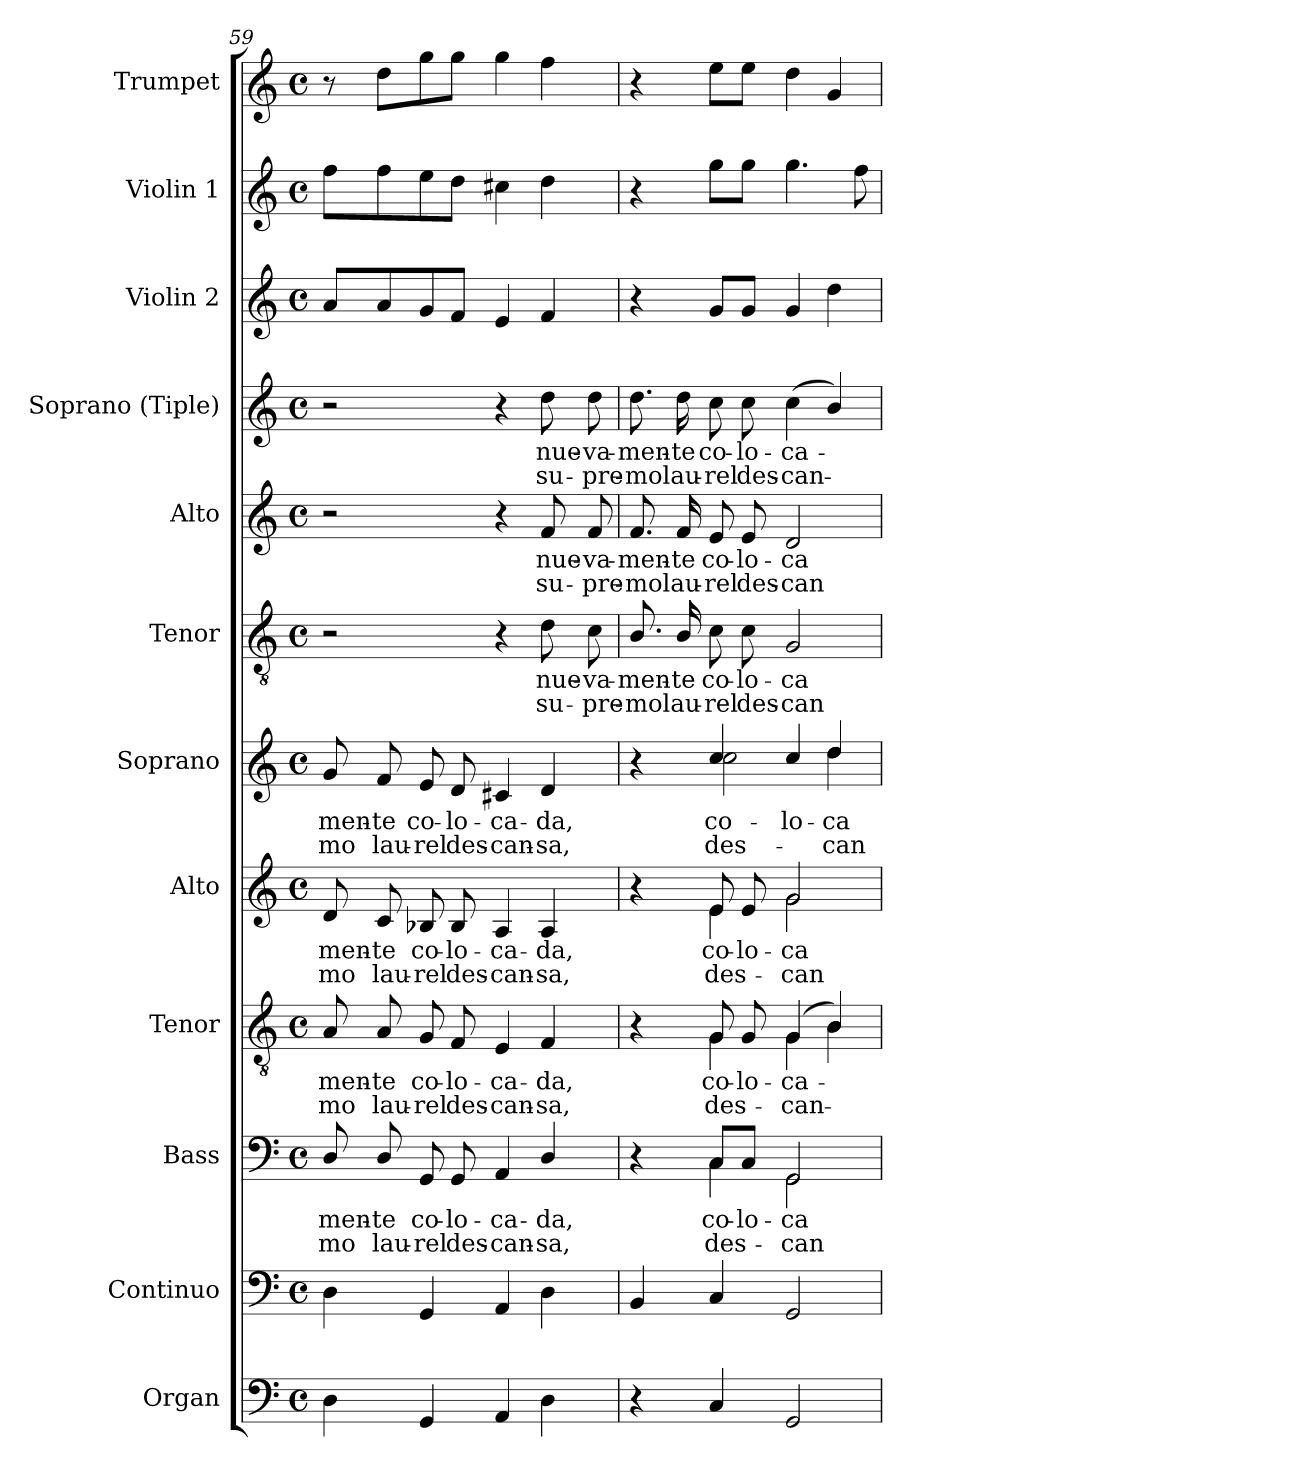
**kern	**kern	**kern	**text	**text	**kern	**text	**text	**kern	**text	**text	**kern	**text	**text	**kern	**text	**text	**kern	**text	**text	**kern	**text	**text	**kern	**kern	**kern
*part12	*part11	*part10	*part10	*part10	*part9	*part9	*part9	*part8	*part8	*part8	*part7	*part7	*part7	*part6	*part6	*part6	*part5	*part5	*part5	*part4	*part4	*part4	*part3	*part2	*part1
*staff12	*staff11	*staff10	*staff10	*staff10	*staff9	*staff9	*staff9	*staff8	*staff8	*staff8	*staff7	*staff7	*staff7	*staff6	*staff6	*staff6	*staff5	*staff5	*staff5	*staff4	*staff4	*staff4	*staff3	*staff2	*staff1
*I"Organ	*I"Continuo	*I"Bass	*	*	*I"Tenor	*	*	*I"Alto	*	*	*I"Soprano	*	*	*I"Tenor	*	*	*I"Alto	*	*	*I"Soprano (Tiple)	*	*	*I"Violin 2	*I"Violin 1	*I"Trumpet
*I'Org.	*I'Cont.	*I'B.	*	*	*I'T.	*	*	*I'A.	*	*	*I'S.	*	*	*I'T.	*	*	*I'A.	*	*	*I'S.	*	*	*I'Vln. 2	*I'Vln. 1	*I'Tpt.
!!LO:PB:g=z
*clefF4	*clefF4	*clefF4	*	*	*clefGv2	*	*	*clefG2	*	*	*clefG2	*	*	*clefGv2	*	*	*clefG2	*	*	*clefG2	*	*	*clefG2	*clefG2	*clefG2
*	*	*	*	*	*ITrd7c12	*	*	*	*	*	*	*	*	*ITrd7c12	*	*	*	*	*	*	*	*	*	*	*
*k[]	*k[]	*k[]	*	*	*k[]	*	*	*k[]	*	*	*k[]	*	*	*k[]	*	*	*k[]	*	*	*k[]	*	*	*k[]	*k[]	*k[]
*C:	*C:	*C:	*	*	*C:	*	*	*C:	*	*	*C:	*	*	*C:	*	*	*C:	*	*	*C:	*	*	*C:	*C:	*C:
*M4/4	*M4/4	*M4/4	*	*	*M4/4	*	*	*M4/4	*	*	*M4/4	*	*	*M4/4	*	*	*M4/4	*	*	*M4/4	*	*	*M4/4	*M4/4	*M4/4
*met(c)	*met(c)	*met(c)	*	*	*met(c)	*	*	*met(c)	*	*	*met(c)	*	*	*met(c)	*	*	*met(c)	*	*	*met(c)	*	*	*met(c)	*met(c)	*met(c)
=59	=59	=59	=59	=59	=59	=59	=59	=59	=59	=59	=59	=59	=59	=59	=59	=59	=59	=59	=59	=59	=59	=59	=59	=59	=59
!	!	!	!LO:LY:b:color=#000000	!LO:LY:b:color=#000000	!	!	!	!	!	!	!	!	!	!	!	!	!	!	!	!	!	!	!	!	!
!	!	!	!	!	!	!LO:LY:b:color=#000000	!LO:LY:b:color=#000000	!	!	!	!	!	!	!	!	!	!	!	!	!	!	!	!	!	!
!	!	!	!	!	!	!	!	!	!LO:LY:b:color=#000000	!LO:LY:b:color=#000000	!	!	!	!	!	!	!	!	!	!	!	!	!	!	!
!	!	!	!	!	!	!	!	!	!	!	!	!LO:LY:b:color=#000000	!LO:LY:b:color=#000000	!	!	!	!	!	!	!	!	!	!	!	!
4Di\	4Di\	8Di/	-men-	-mo	8AAi/	-men-	-mo	8di/	-men-	-mo	8gi/	-men-	-mo	2r	.	.	2r	.	.	2r	.	.	8ai/L	8ffi\L	8r
!	!	!	!LO:LY:b:color=#000000	!LO:LY:b:color=#000000	!	!	!	!	!	!	!	!	!	!	!	!	!	!	!	!	!	!	!	!	!
!	!	!	!	!	!	!LO:LY:b:color=#000000	!LO:LY:b:color=#000000	!	!	!	!	!	!	!	!	!	!	!	!	!	!	!	!	!	!
!	!	!	!	!	!	!	!	!	!LO:LY:b:color=#000000	!LO:LY:b:color=#000000	!	!	!	!	!	!	!	!	!	!	!	!	!	!	!
!	!	!	!	!	!	!	!	!	!	!	!	!LO:LY:b:color=#000000	!LO:LY:b:color=#000000	!	!	!	!	!	!	!	!	!	!	!	!
.	.	8Di/	-te	lau-	8AAi/	-te	lau-	8ci/	-te	lau-	8fi/	-te	lau-	.	.	.	.	.	.	.	.	.	8ai/	8ffi\	8ddi\L
!	!	!	!LO:LY:b:color=#000000	!LO:LY:b:color=#000000	!	!	!	!	!	!	!	!	!	!	!	!	!	!	!	!	!	!	!	!	!
!	!	!	!	!	!	!LO:LY:b:color=#000000	!LO:LY:b:color=#000000	!	!	!	!	!	!	!	!	!	!	!	!	!	!	!	!	!	!
!	!	!	!	!	!	!	!	!	!LO:LY:b:color=#000000	!LO:LY:b:color=#000000	!	!	!	!	!	!	!	!	!	!	!	!	!	!	!
!	!	!	!	!	!	!	!	!	!	!	!	!LO:LY:b:color=#000000	!LO:LY:b:color=#000000	!	!	!	!	!	!	!	!	!	!	!	!
4GGi/	4GGi/	8GGi/	co-	-rel	8GGi/	co-	-rel	8B-Xi/	co-	-rel	8ei/	co-	-rel	.	.	.	.	.	.	.	.	.	8gi/	8eei\	8ggi\
!	!	!	!LO:LY:b:color=#000000	!LO:LY:b:color=#000000	!	!	!	!	!	!	!	!	!	!	!	!	!	!	!	!	!	!	!	!	!
!	!	!	!	!	!	!LO:LY:b:color=#000000	!LO:LY:b:color=#000000	!	!	!	!	!	!	!	!	!	!	!	!	!	!	!	!	!	!
!	!	!	!	!	!	!	!	!	!LO:LY:b:color=#000000	!LO:LY:b:color=#000000	!	!	!	!	!	!	!	!	!	!	!	!	!	!	!
!	!	!	!	!	!	!	!	!	!	!	!	!LO:LY:b:color=#000000	!LO:LY:b:color=#000000	!	!	!	!	!	!	!	!	!	!	!	!
.	.	8GGi/	-lo-	des-	8FFi/	-lo-	des-	8B-i/	-lo-	des-	8di/	-lo-	des-	.	.	.	.	.	.	.	.	.	8fi/J	8ddi\J	8ggi\J
!	!	!	!LO:LY:b:color=#000000	!LO:LY:b:color=#000000	!	!	!	!	!	!	!	!	!	!	!	!	!	!	!	!	!	!	!	!	!
!	!	!	!	!	!	!LO:LY:b:color=#000000	!LO:LY:b:color=#000000	!	!	!	!	!	!	!	!	!	!	!	!	!	!	!	!	!	!
!	!	!	!	!	!	!	!	!	!LO:LY:b:color=#000000	!LO:LY:b:color=#000000	!	!	!	!	!	!	!	!	!	!	!	!	!	!	!
!	!	!	!	!	!	!	!	!	!	!	!	!LO:LY:b:color=#000000	!LO:LY:b:color=#000000	!	!	!	!	!	!	!	!	!	!	!	!
4AAi/	4AAi/	4AAi/	-ca-	-can-	4EEi/	-ca-	-can-	4Ai/	-ca-	-can-	4c#Xi/	-ca-	-can-	4r	.	.	4r	.	.	4r	.	.	4ei/	4cc#Xi\	4ggi\
!	!	!	!LO:LY:b:color=#000000	!LO:LY:b:color=#000000	!	!	!	!	!	!	!	!	!	!	!	!	!	!	!	!	!	!	!	!	!
!	!	!	!	!	!	!LO:LY:b:color=#000000	!LO:LY:b:color=#000000	!	!	!	!	!	!	!	!	!	!	!	!	!	!	!	!	!	!
!	!	!	!	!	!	!	!	!	!LO:LY:b:color=#000000	!LO:LY:b:color=#000000	!	!	!	!	!	!	!	!	!	!	!	!	!	!	!
!	!	!	!	!	!	!	!	!	!	!	!	!LO:LY:b:color=#000000	!LO:LY:b:color=#000000	!	!	!	!	!	!	!	!	!	!	!	!
!	!	!	!	!	!	!	!	!	!	!	!	!	!	!	!LO:LY:b:color=#000000	!LO:LY:b:color=#000000	!	!	!	!	!	!	!	!	!
!	!	!	!	!	!	!	!	!	!	!	!	!	!	!	!	!	!	!LO:LY:b:color=#000000	!LO:LY:b:color=#000000	!	!	!	!	!	!
!	!	!	!	!	!	!	!	!	!	!	!	!	!	!	!	!	!	!	!	!	!LO:LY:b:color=#000000	!LO:LY:b:color=#000000	!	!	!
4Di\	4Di\	4Di/	-da,	-sa,	4FFi/	-da,	-sa,	4Ai/	-da,	-sa,	4di/	-da,	-sa,	8Di\	nue-	su-	8fi/	nue-	su-	8ddi\	nue-	su-	4fi/	4ddi\	4ffi\
!	!	!	!	!	!	!	!	!	!	!	!	!	!	!	!LO:LY:b:color=#000000	!LO:LY:b:color=#000000	!	!	!	!	!	!	!	!	!
!	!	!	!	!	!	!	!	!	!	!	!	!	!	!	!	!	!	!LO:LY:b:color=#000000	!LO:LY:b:color=#000000	!	!	!	!	!	!
!	!	!	!	!	!	!	!	!	!	!	!	!	!	!	!	!	!	!	!	!	!LO:LY:b:color=#000000	!LO:LY:b:color=#000000	!	!	!
.	.	.	.	.	.	.	.	.	.	.	.	.	.	8Ci\	-va-	-pre-	8fi/	-va-	-pre-	8ddi\	-va-	-pre-	.	.	.
=60	=60	=60	=60	=60	=60	=60	=60	=60	=60	=60	=60	=60	=60	=60	=60	=60	=60	=60	=60	=60	=60	=60	=60	=60	=60
*	*	*^	*	*	*^	*	*	*^	*	*	*^	*	*	*	*	*	*	*	*	*	*	*	*	*	*
!	!	!	!	!	!	!	!	!	!	!	!	!	!	!	!	!	!	!	!LO:LY:b:color=#000000	!LO:LY:b:color=#000000	!	!	!	!	!	!	!	!	!
!	!	!	!	!	!	!	!	!	!	!	!	!	!	!	!	!	!	!	!	!	!	!LO:LY:b:color=#000000	!LO:LY:b:color=#000000	!	!	!	!	!	!
!	!	!	!	!	!	!	!	!	!	!	!	!	!	!	!	!	!	!	!	!	!	!	!	!	!LO:LY:b:color=#000000	!LO:LY:b:color=#000000	!	!	!
4r	4BBi/	4r	4ryy	.	.	4r	4ryy	.	.	4r	4ryy	.	.	4r	4ryy	.	.	8.BBi/	-men-	-mo	8.fi/	-men-	-mo	8.ddi\	-men-	-mo	4r	4r	4r
!	!	!	!	!	!	!	!	!	!	!	!	!	!	!	!	!	!	!	!LO:LY:b:color=#000000	!LO:LY:b:color=#000000	!	!	!	!	!	!	!	!	!
!	!	!	!	!	!	!	!	!	!	!	!	!	!	!	!	!	!	!	!	!	!	!LO:LY:b:color=#000000	!LO:LY:b:color=#000000	!	!	!	!	!	!
!	!	!	!	!	!	!	!	!	!	!	!	!	!	!	!	!	!	!	!	!	!	!	!	!	!LO:LY:b:color=#000000	!LO:LY:b:color=#000000	!	!	!
.	.	.	.	.	.	.	.	.	.	.	.	.	.	.	.	.	.	16BBi/	-te	lau-	16fi/	-te	lau-	16ddi\	-te	lau-	.	.	.
!	!	!	!	!LO:LY:b:color=#000000	!LO:LY:b:color=#000000	!	!	!	!	!	!	!	!	!	!	!	!	!	!	!	!	!	!	!	!	!	!	!	!
!	!	!	!	!	!	!	!	!LO:LY:b:color=#000000	!LO:LY:b:color=#000000	!	!	!	!	!	!	!	!	!	!	!	!	!	!	!	!	!	!	!	!
!	!	!	!	!	!	!	!	!	!	!	!	!LO:LY:b:color=#000000	!LO:LY:b:color=#000000	!	!	!	!	!	!	!	!	!	!	!	!	!	!	!	!
!	!	!	!	!	!	!	!	!	!	!	!	!	!	!	!	!LO:LY:b:color=#000000	!LO:LY:b:color=#000000	!	!	!	!	!	!	!	!	!	!	!	!
!	!	!	!	!	!	!	!	!	!	!	!	!	!	!	!	!	!	!	!LO:LY:b:color=#000000	!LO:LY:b:color=#000000	!	!	!	!	!	!	!	!	!
!	!	!	!	!	!	!	!	!	!	!	!	!	!	!	!	!	!	!	!	!	!	!LO:LY:b:color=#000000	!LO:LY:b:color=#000000	!	!	!	!	!	!
!	!	!	!	!	!	!	!	!	!	!	!	!	!	!	!	!	!	!	!	!	!	!	!	!	!LO:LY:b:color=#000000	!LO:LY:b:color=#000000	!	!	!
4Ci/	4Ci/	8Ci/L	4Ci\	co-	des-	8GGi/	4GGi\	co-	des-	8ei/	4ei\	co-	des-	4cci/	2cci\	co-	des-	8Ci\	co-	-rel	8ei/	co-	-rel	8cci\	co-	-rel	8gi/L	8ggi\L	8eei\L
!	!	!	!	!LO:LY:b:color=#000000	!	!	!	!	!	!	!	!	!	!	!	!	!	!	!	!	!	!	!	!	!	!	!	!	!
!	!	!	!	!	!	!	!	!LO:LY:b:color=#000000	!	!	!	!	!	!	!	!	!	!	!	!	!	!	!	!	!	!	!	!	!
!	!	!	!	!	!	!	!	!	!	!	!	!LO:LY:b:color=#000000	!	!	!	!	!	!	!	!	!	!	!	!	!	!	!	!	!
!	!	!	!	!	!	!	!	!	!	!	!	!	!	!	!	!	!	!	!LO:LY:b:color=#000000	!LO:LY:b:color=#000000	!	!	!	!	!	!	!	!	!
!	!	!	!	!	!	!	!	!	!	!	!	!	!	!	!	!	!	!	!	!	!	!LO:LY:b:color=#000000	!LO:LY:b:color=#000000	!	!	!	!	!	!
!	!	!	!	!	!	!	!	!	!	!	!	!	!	!	!	!	!	!	!	!	!	!	!	!	!LO:LY:b:color=#000000	!LO:LY:b:color=#000000	!	!	!
.	.	8Ci/J	.	-lo-	.	8GGi/	.	-lo-	.	8ei/	.	-lo-	.	.	.	.	.	8Ci\	-lo-	des-	8ei/	-lo-	des-	8cci\	-lo-	des-	8gi/J	8ggi\J	8eei\J
!	!	!	!	!LO:LY:b:color=#000000	!LO:LY:b:color=#000000	!	!	!	!	!	!	!	!	!	!	!	!	!	!	!	!	!	!	!	!	!	!	!	!
!	!	!	!	!	!	!	!	!LO:LY:b:color=#000000	!LO:LY:b:color=#000000	!	!	!	!	!	!	!	!	!	!	!	!	!	!	!	!	!	!	!	!
!	!	!	!	!	!	!	!	!	!	!	!	!LO:LY:b:color=#000000	!LO:LY:b:color=#000000	!	!	!	!	!	!	!	!	!	!	!	!	!	!	!	!
!	!	!	!	!	!	!	!	!	!	!	!	!	!	!	!	!LO:LY:b:color=#000000	!	!	!	!	!	!	!	!	!	!	!	!	!
!	!	!	!	!	!	!	!	!	!	!	!	!	!	!	!	!	!	!	!LO:LY:b:color=#000000	!LO:LY:b:color=#000000	!	!	!	!	!	!	!	!	!
!	!	!	!	!	!	!	!	!	!	!	!	!	!	!	!	!	!	!	!	!	!	!LO:LY:b:color=#000000	!LO:LY:b:color=#000000	!	!	!	!	!	!
!	!	!	!	!	!	!	!	!	!	!	!	!	!	!	!	!	!	!	!	!	!	!	!	!	!LO:LY:b:color=#000000	!LO:LY:b:color=#000000	!	!	!
2GGi/	2GGi/	2GGi/	2GGi\	-ca-	-can-	(4GGi/	4GGi\	-ca-	-can-	2gi/	2gi\	-ca-	-can-	4cci/	.	-lo-	.	2GGi/	-ca-	-can-	2di/	-ca-	-can-	(4cci\	-ca-	-can-	4gi/	4.ggi\	4ddi\
!	!	!	!	!	!	!	!	!	!	!	!	!	!	!	!	!LO:LY:b:color=#000000	!LO:LY:b:color=#000000	!	!	!	!	!	!	!	!	!	!	!	!
.	.	.	.	.	.	4BBi/)	4BBi\	.	.	.	.	.	.	4ddi/	4ddi\	-ca-	-can-	.	.	.	.	.	.	4bi/)	.	.	4ddi\	.	4gi/
.	.	.	.	.	.	.	.	.	.	.	.	.	.	.	.	.	.	.	.	.	.	.	.	.	.	.	.	8ffi\	.
*	*	*v	*v	*	*	*	*	*	*	*v	*v	*	*	*v	*v	*	*	*	*	*	*	*	*	*	*	*	*	*	*
*	*	*	*	*	*v	*v	*	*	*	*	*	*	*	*	*	*	*	*	*	*	*	*	*	*	*	*
=	=	=	=	=	=	=	=	=	=	=	=	=	=	=	=	=	=	=	=	=	=	=	=	=	=
*-	*-	*-	*-	*-	*-	*-	*-	*-	*-	*-	*-	*-	*-	*-	*-	*-	*-	*-	*-	*-	*-	*-	*-	*-	*-
